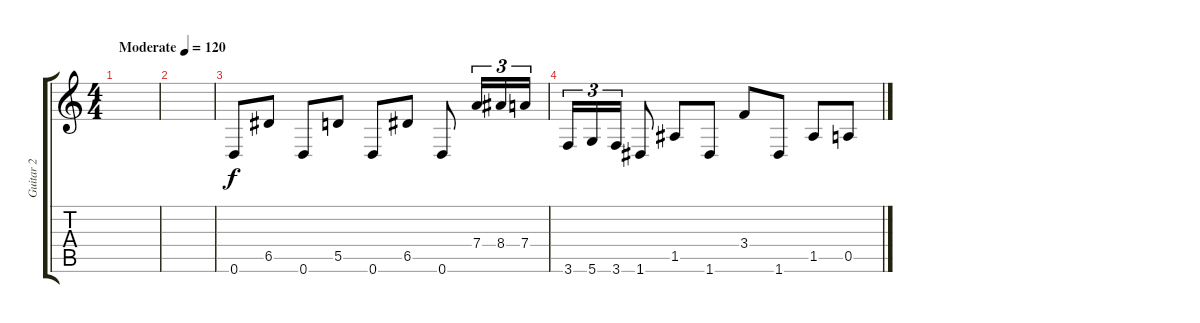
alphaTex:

\track ("Guitar 2" "Guitar 2") {instrument distortionguitar}
\staff {score tabs}
\tuning (E4 B3 G3 D3 A2 D2) {hide}
\ts (4 4)
\tempo (120 "Moderate")
\clef g2
\ks c
|
|
0.6.8 6.5.8 0.6.8 5.5.8 0.6.8 6.5.8 0.6.8 7.4.16{tu (3 2)} 8.4.16{tu (3 2)} 7.4.16{tu (3 2)} |
3.6.16{tu (3 2)} 5.6.16{tu (3 2)} 3.6.16{tu (3 2)} 1.6.8 1.5.8 1.6.8 3.4.8 1.6.8 1.5.8 0.5.8
